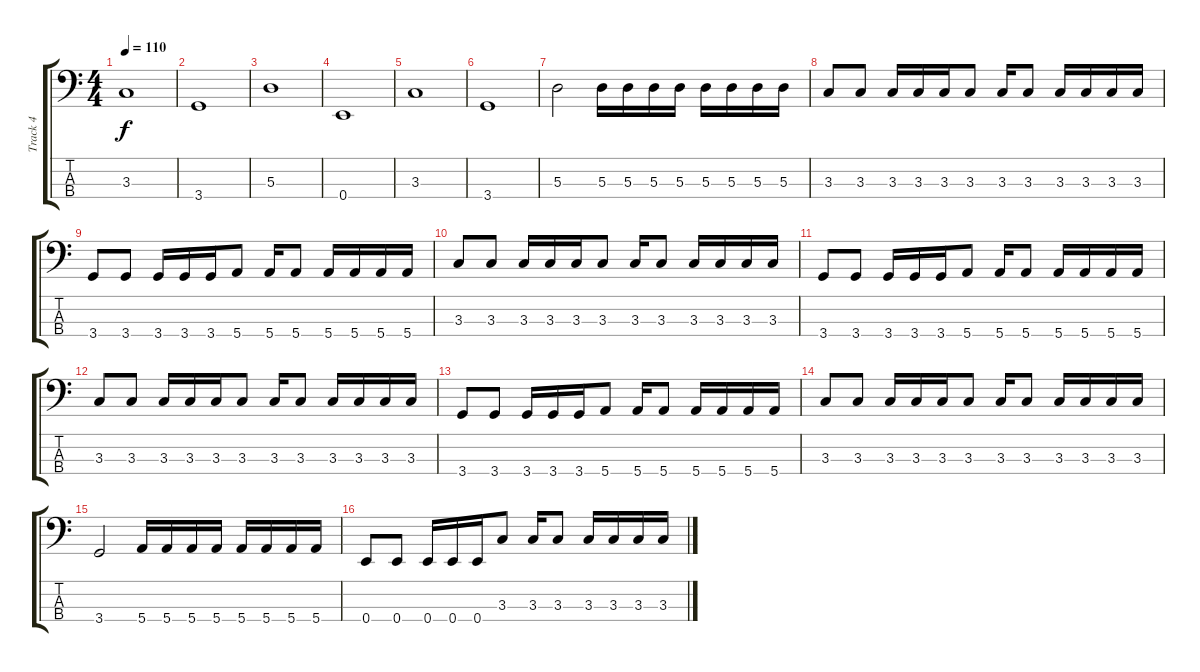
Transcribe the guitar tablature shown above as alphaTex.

\track ("Track 4" "Track 4") {instrument electricbasspick}
\staff {score tabs}
\tuning (G2 D2 A1 E1) {hide}
\ts (4 4)
\tempo 110
\clef f4
\ks c
3.3.1{dy f} |
3.4.1 |
5.3.1 |
0.4.1 |
3.3.1 |
3.4.1 |
5.3.2 5.3.16 5.3.16 5.3.16 5.3.16 5.3.16 5.3.16 5.3.16 5.3.16 |
3.3.8 3.3.8 3.3.16 3.3.16 3.3.16 3.3.8 3.3.16 3.3.8 3.3.16 3.3.16 3.3.16 3.3.16 |
3.4.8 3.4.8 3.4.16 3.4.16 3.4.16 5.4.8 5.4.16 5.4.8 5.4.16 5.4.16 5.4.16 5.4.16 |
3.3.8 3.3.8 3.3.16 3.3.16 3.3.16 3.3.8 3.3.16 3.3.8 3.3.16 3.3.16 3.3.16 3.3.16 |
3.4.8 3.4.8 3.4.16 3.4.16 3.4.16 5.4.8 5.4.16 5.4.8 5.4.16 5.4.16 5.4.16 5.4.16 |
3.3.8 3.3.8 3.3.16 3.3.16 3.3.16 3.3.8 3.3.16 3.3.8 3.3.16 3.3.16 3.3.16 3.3.16 |
3.4.8 3.4.8 3.4.16 3.4.16 3.4.16 5.4.8 5.4.16 5.4.8 5.4.16 5.4.16 5.4.16 5.4.16 |
3.3.8 3.3.8 3.3.16 3.3.16 3.3.16 3.3.8 3.3.16 3.3.8 3.3.16 3.3.16 3.3.16 3.3.16 |
3.4.2 5.4.16 5.4.16 5.4.16 5.4.16 5.4.16 5.4.16 5.4.16 5.4.16 |
0.4.8 0.4.8 0.4.16 0.4.16 0.4.16 3.3.8 3.3.16 3.3.8 3.3.16 3.3.16 3.3.16 3.3.16
